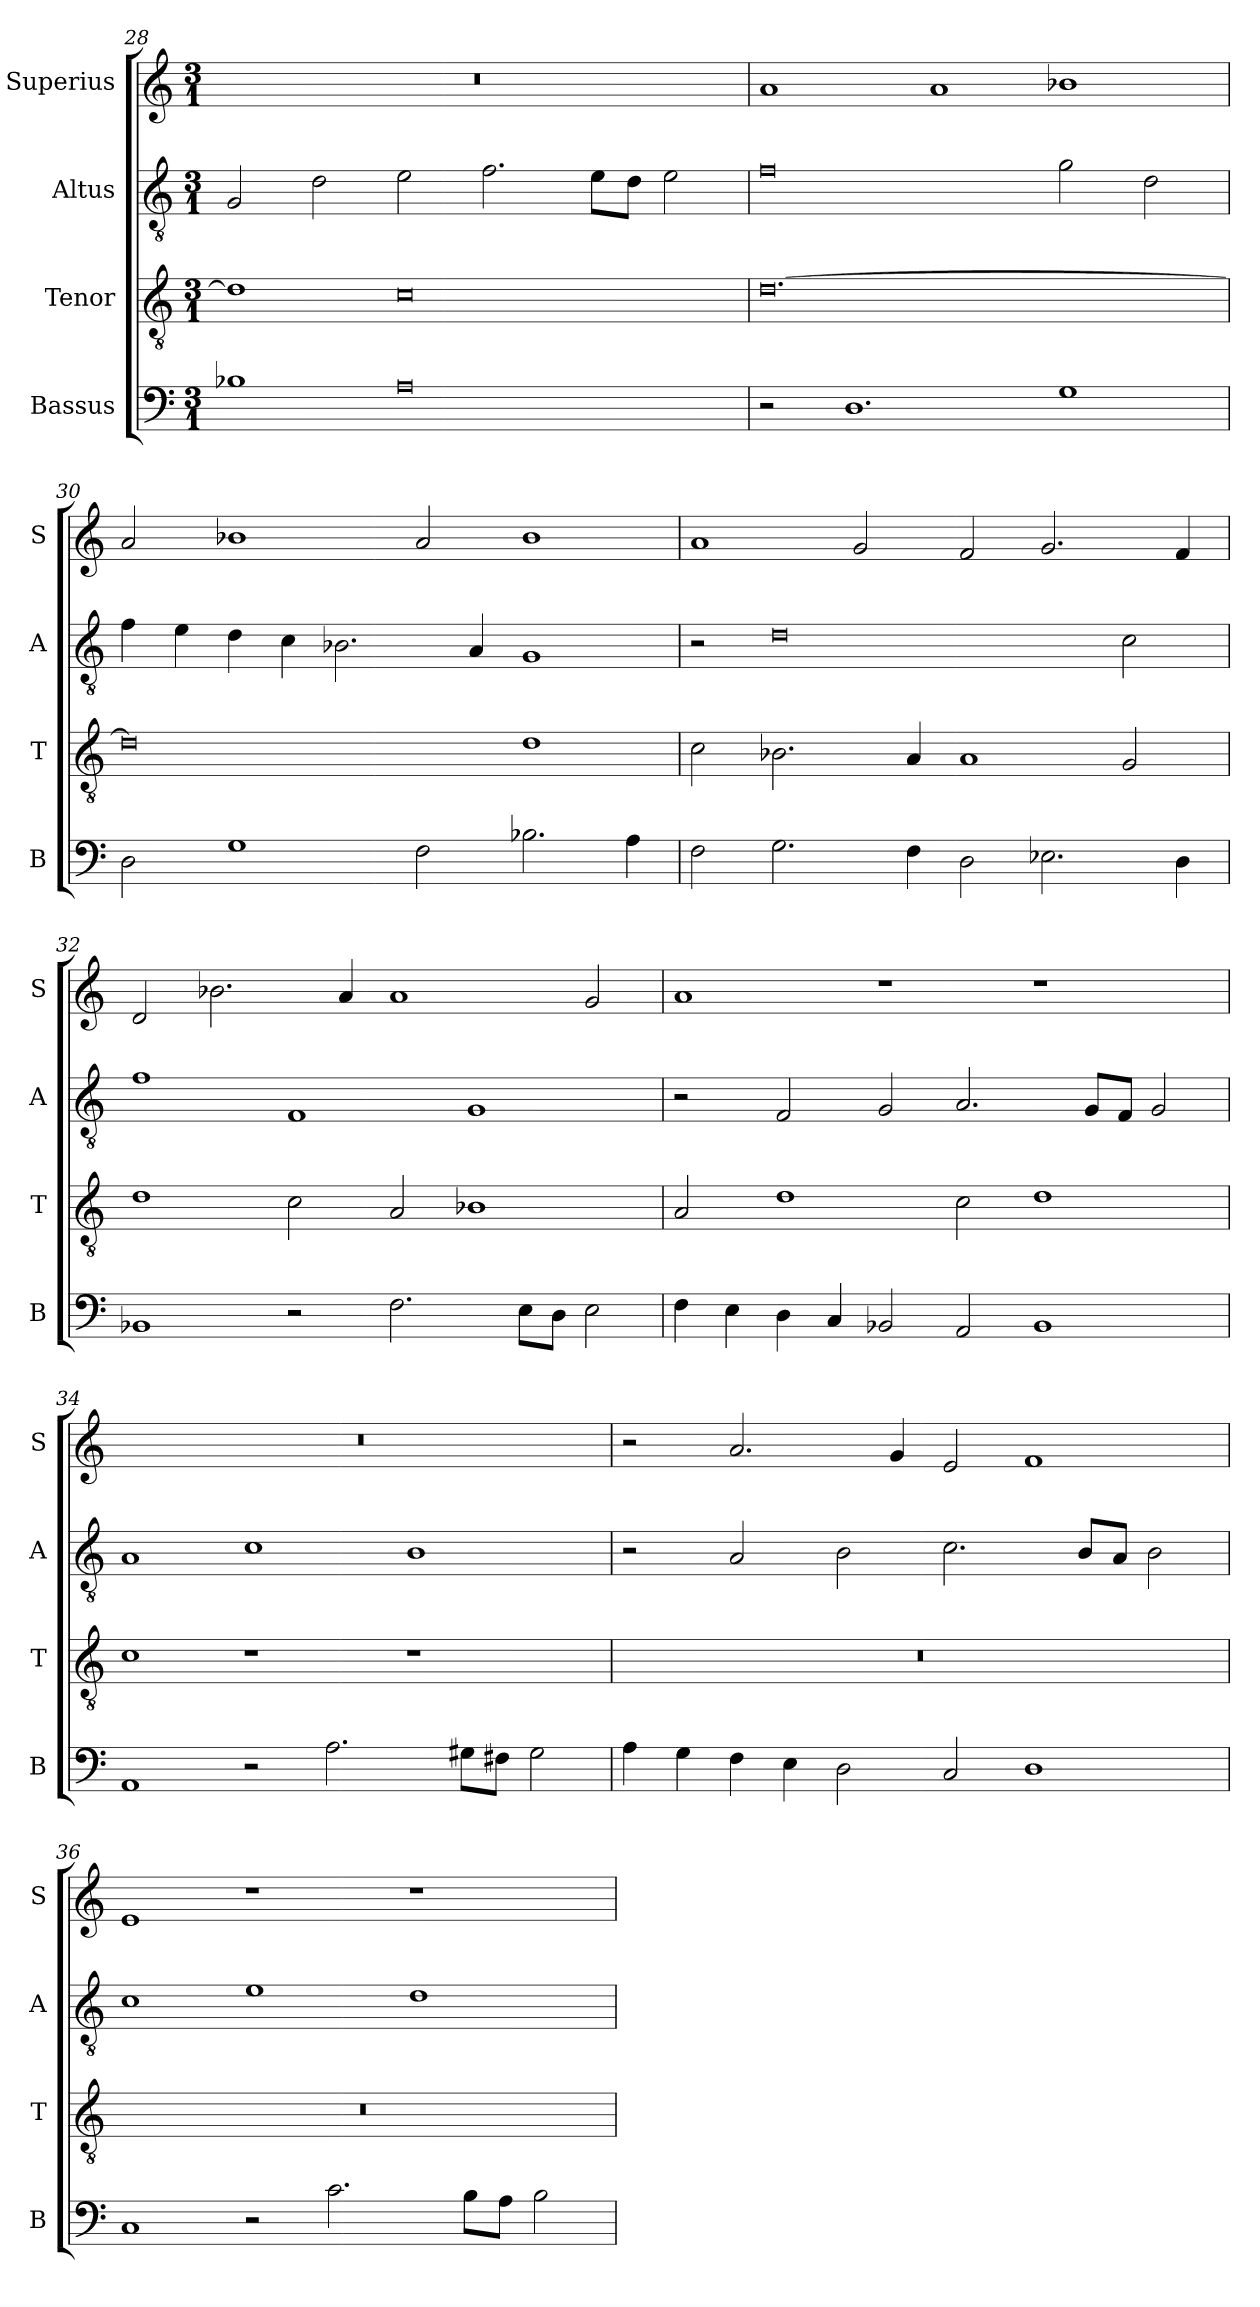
**kern	**kern	**kern	**kern
*part4	*part3	*part2	*part1
*staff4	*staff3	*staff2	*staff1
*I"Bassus	*I"Tenor	*I"Altus	*I"Superius
*I'B	*I'T	*I'A	*I'S
*clefF4	*clefGv2	*clefGv2	*clefG2
*k[]	*k[]	*k[]	*k[]
*M3/1	*M3/1	*M3/1	*M3/1
=28	=28	=28	=28
1B-X	1d]	2G/	0.r
.	.	2d\	.
0A	0c	2e\	.
.	.	2.f\	.
.	.	8e\L	.
.	.	8d\J	.
.	.	2e\	.
=29	=29	=29	=29
2r	[0.d	0f	1a
1.D	.	.	.
.	.	.	1a
1G	.	2g\	1b-X
.	.	2d\	.
=30	=30	=30	=30
2D\	0d]	4f\	2a/
.	.	4e\	.
1G	.	4d\	1b-X
.	.	4c\	.
.	.	2.B-X\	.
2F\	.	.	2a/
.	.	4A/	.
2.B-X\	1d	1G	1b-
4A\	.	.	.
=31	=31	=31	=31
2F\	2c\	2r	1a
2.G\	2.B-X\	0d	.
.	.	.	2g/
4F\	4A/	.	.
2D\	1A	.	2f/
2.E-X\	.	.	2.g/
.	2G/	2c\	.
4D\	.	.	4f/
=32	=32	=32	=32
1BB-X	1d	1f	2d/
.	.	.	2.b-X\
2r	2c\	1F	.
.	.	.	4a/
2.F\	2A/	.	1a
.	1B-X	1G	.
8E\L	.	.	.
8D\J	.	.	.
2E\	.	.	2g/
=33	=33	=33	=33
4F\	2A/	2r	1a
4E\	.	.	.
4D\	1d	2F/	.
4C/	.	.	.
2BB-X/	.	2G/	1r
2AA/	2c\	2.A/	.
1BB-	1d	.	1r
.	.	8G/L	.
.	.	8F/J	.
.	.	2G/	.
=34	=34	=34	=34
1AA	1c	1A	0.r
2r	1r	1c	.
2.A\	.	.	.
.	1r	1B	.
8G#X\L	.	.	.
8F#X\J	.	.	.
2G#\	.	.	.
=35	=35	=35	=35
4A\	0.r	2r	2r
4G\	.	.	.
4F\	.	2A/	2.a/
4E\	.	.	.
2D\	.	2B\	.
.	.	.	4g/
2C/	.	2.c\	2e/
1D	.	.	1f
.	.	8B/L	.
.	.	8A/J	.
.	.	2B\	.
=36	=36	=36	=36
1C	0.r	1c	1e
2r	.	1e	1r
2.c\	.	.	.
.	.	1d	1r
8B\L	.	.	.
8A\J	.	.	.
2B\	.	.	.
=	=	=	=
*-	*-	*-	*-
